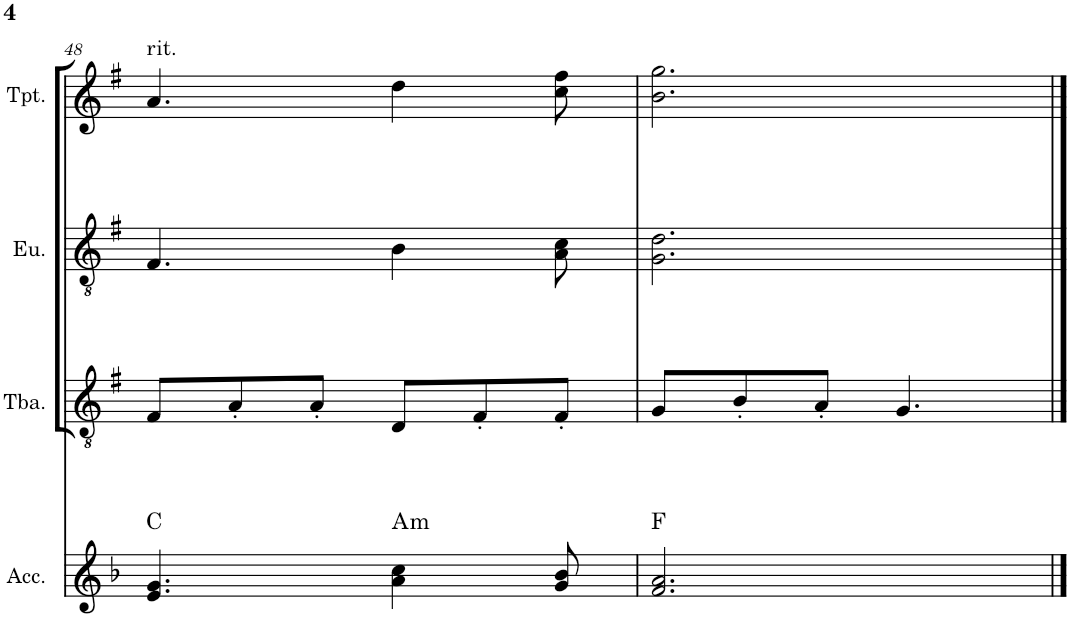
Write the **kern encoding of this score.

**kern	**harte	**kern	**kern	**kern
*part4	*part4	*part3	*part2	*part1
*staff4	*	*staff3	*staff2	*staff1
*I"Accordeon	*	*I"Tuba	*I"Euphonium	*I"Trumpet
*I'Acc.	*	*I'Tba.	*I'Eu.	*I'Tpt.
!!LO:PB:g=z
*clefG2	*	*clefGv2	*clefGv2	*clefG2
*	*	*Trd1c2	*Trd1c2	*Trd1c2
*k[b-]	*	*k[f#]	*k[f#]	*k[f#]
*M6/8	*	*M6/8	*M6/8	*M6/8
=48	=48	=48	=48	=48
!	!	!	!	!LO:TX:a:t=rit.
4.e/ 4.g/	C:maj	8F#/L	4.F#/	4.a/
.	.	8A'/	.	.
.	.	8A'/J	.	.
!	!LO:H:kt=m	!	!	!
4a\ 4cc\	A:min	8D/L	4B\	4dd\
.	.	8F#'/	.	.
8g/ 8b-/	.	8F#'/J	8A\ 8c\	8cc\ 8ff#\
=49	=49	=49	=49	=49
2.f/ 2.a/	F:maj	8G/L	2.G\ 2.d\	2.b\ 2.gg\
.	.	8B'/	.	.
.	.	8A'/J	.	.
.	.	4.G/	.	.
==	==	==	==	==
*-	*-	*-	*-	*-
